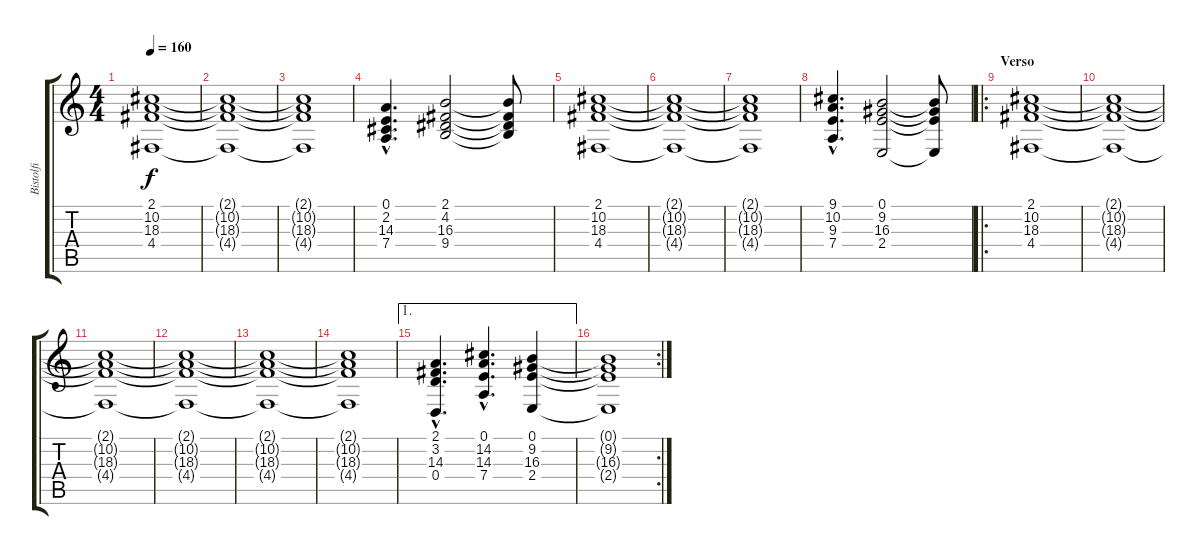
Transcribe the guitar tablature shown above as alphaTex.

\track ("Bistolfi" "Bistolfi") {instrument stringensemble1}
\staff {score tabs}
\tuning (E4 B3 G3 D3 A2 E2) {hide}
\ts (4 4)
\tempo 160
\clef g2
\ks c
(2.1 10.2 18.3 4.4).1{dy f} |
(2.1{t} 10.2{t} 18.3{t} 4.4{t}).1 |
(2.1{t} 10.2{t} 18.3{t} 4.4{t}).1 |
(0.1{hac} 2.2{hac} 14.3{hac} 7.4{hac}).4{d} (2.1 4.2 16.3 9.4).2 (2.1{t} 4.2{t} 16.3{t} 9.4{t}).8 |
(2.1 10.2 18.3 4.4).1 |
(2.1{t} 10.2{t} 18.3{t} 4.4{t}).1 |
(2.1{t} 10.2{t} 18.3{t} 4.4{t}).1 |
(9.1{hac} 10.2{hac} 9.3{hac} 7.4{hac}).4{d} (0.1 9.2 16.3 2.4).2 (0.1{t} 9.2{t} 16.3{t} 2.4{t}).8 |
\ro
\section ("" "Verso")
(2.1 10.2 18.3 4.4).1 |
(2.1{t} 10.2{t} 18.3{t} 4.4{t}).1 |
(2.1{t} 10.2{t} 18.3{t} 4.4{t}).1 |
(2.1{t} 10.2{t} 18.3{t} 4.4{t}).1 |
(2.1{t} 10.2{t} 18.3{t} 4.4{t}).1 |
(2.1{t} 10.2{t} 18.3{t} 4.4{t}).1 |
\ae 1
(2.1{hac} 3.2{hac} 14.3{hac} 0.4{hac}).4{d} (0.1{hac} 14.2{hac} 14.3{hac} 7.4{hac}).4{d} (0.1 9.2 16.3 2.4).4 |
\rc 2
(0.1{t} 9.2{t} 16.3{t} 2.4{t}).1
